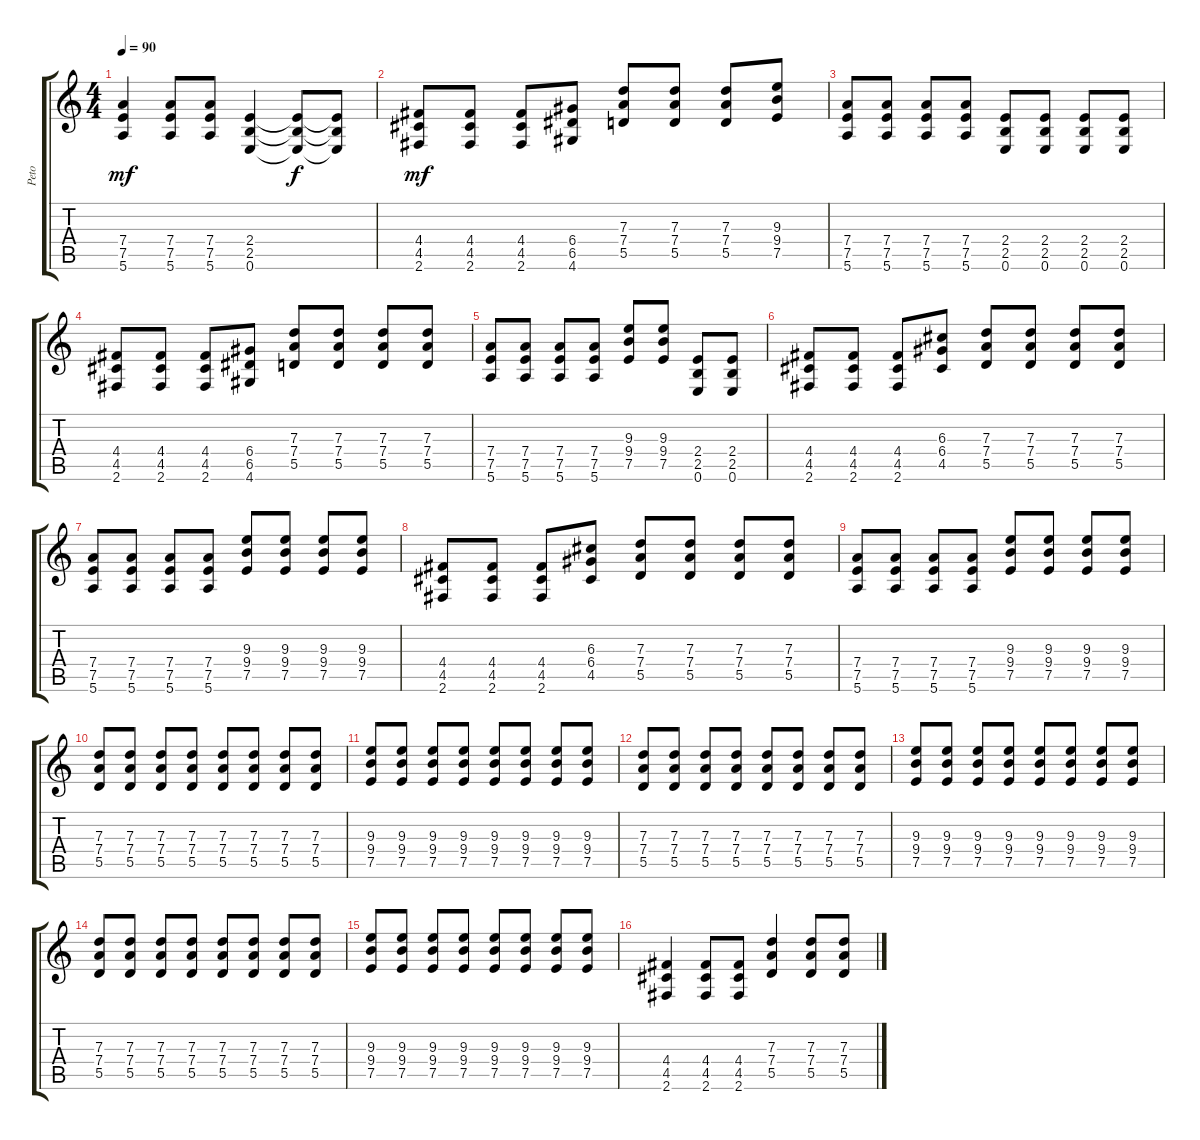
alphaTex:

\track ("Peto" "Peto") {instrument electricguitarclean}
\staff {score tabs}
\tuning (E4 B3 G3 D3 A2 E2) {hide}
\ts (4 4)
\tempo 90
\clef g2
\ks c
(7.4 7.5 5.6).4{dy mf instrument distortionguitar} (7.4 7.5 5.6).8 (7.4 7.5 5.6).8 (2.4 2.5 0.6).4 (2.4{t} 2.5{t} 0.6{t}).8{dy f} (2.4{t} 2.5{t} 0.6{t}).8 |
(4.4 4.5 2.6).8{dy mf instrument distortionguitar} (4.4 4.5 2.6).8 (4.4 4.5 2.6).8 (6.4 6.5 4.6).8 (7.3 7.4 5.5).8 (7.3 7.4 5.5).8 (7.3 7.4 5.5).8 (9.3 9.4 7.5).8 |
(7.4 7.5 5.6).8 (7.4 7.5 5.6).8 (7.4 7.5 5.6).8 (7.4 7.5 5.6).8 (2.4 2.5 0.6).8 (2.4 2.5 0.6).8 (2.4 2.5 0.6).8 (2.4 2.5 0.6).8 |
(4.4 4.5 2.6).8{instrument distortionguitar} (4.4 4.5 2.6).8 (4.4 4.5 2.6).8 (6.4 6.5 4.6).8 (7.3 7.4 5.5).8 (7.3 7.4 5.5).8 (7.3 7.4 5.5).8 (7.3 7.4 5.5).8 |
(7.4 7.5 5.6).8 (7.4 7.5 5.6).8 (7.4 7.5 5.6).8 (7.4 7.5 5.6).8 (9.3 9.4 7.5).8 (9.3 9.4 7.5).8 (2.4 2.5 0.6).8 (2.4 2.5 0.6).8 |
(4.4 4.5 2.6).8 (4.4 4.5 2.6).8 (4.4 4.5 2.6).8 (6.3 6.4 4.5).8 (7.3 7.4 5.5).8 (7.3 7.4 5.5).8 (7.3 7.4 5.5).8 (7.3 7.4 5.5).8 |
(7.4 7.5 5.6).8 (7.4 7.5 5.6).8 (7.4 7.5 5.6).8 (7.4 7.5 5.6).8 (9.3 9.4 7.5).8 (9.3 9.4 7.5).8 (9.3 9.4 7.5).8 (9.3 9.4 7.5).8 |
(4.4 4.5 2.6).8 (4.4 4.5 2.6).8 (4.4 4.5 2.6).8 (6.3 6.4 4.5).8 (7.3 7.4 5.5).8 (7.3 7.4 5.5).8 (7.3 7.4 5.5).8 (7.3 7.4 5.5).8 |
(7.4 7.5 5.6).8 (7.4 7.5 5.6).8 (7.4 7.5 5.6).8 (7.4 7.5 5.6).8 (9.3 9.4 7.5).8 (9.3 9.4 7.5).8 (9.3 9.4 7.5).8 (9.3 9.4 7.5).8 |
(7.3 7.4 5.5).8 (7.3 7.4 5.5).8 (7.3 7.4 5.5).8 (7.3 7.4 5.5).8 (7.3 7.4 5.5).8 (7.3 7.4 5.5).8 (7.3 7.4 5.5).8 (7.3 7.4 5.5).8 |
(9.3 9.4 7.5).8 (9.3 9.4 7.5).8 (9.3 9.4 7.5).8 (9.3 9.4 7.5).8 (9.3 9.4 7.5).8 (9.3 9.4 7.5).8 (9.3 9.4 7.5).8 (9.3 9.4 7.5).8 |
(7.3 7.4 5.5).8 (7.3 7.4 5.5).8 (7.3 7.4 5.5).8 (7.3 7.4 5.5).8 (7.3 7.4 5.5).8 (7.3 7.4 5.5).8 (7.3 7.4 5.5).8 (7.3 7.4 5.5).8 |
(9.3 9.4 7.5).8 (9.3 9.4 7.5).8 (9.3 9.4 7.5).8 (9.3 9.4 7.5).8 (9.3 9.4 7.5).8 (9.3 9.4 7.5).8 (9.3 9.4 7.5).8 (9.3 9.4 7.5).8 |
(7.3 7.4 5.5).8 (7.3 7.4 5.5).8 (7.3 7.4 5.5).8 (7.3 7.4 5.5).8 (7.3 7.4 5.5).8 (7.3 7.4 5.5).8 (7.3 7.4 5.5).8 (7.3 7.4 5.5).8 |
(9.3 9.4 7.5).8 (9.3 9.4 7.5).8 (9.3 9.4 7.5).8 (9.3 9.4 7.5).8 (9.3 9.4 7.5).8 (9.3 9.4 7.5).8 (9.3 9.4 7.5).8 (9.3 9.4 7.5).8 |
(4.4 4.5 2.6).4{instrument distortionguitar} (4.4 4.5 2.6).8 (4.4 4.5 2.6).8 (7.3 7.4 5.5).4 (7.3 7.4 5.5).8 (7.3 7.4 5.5).8
